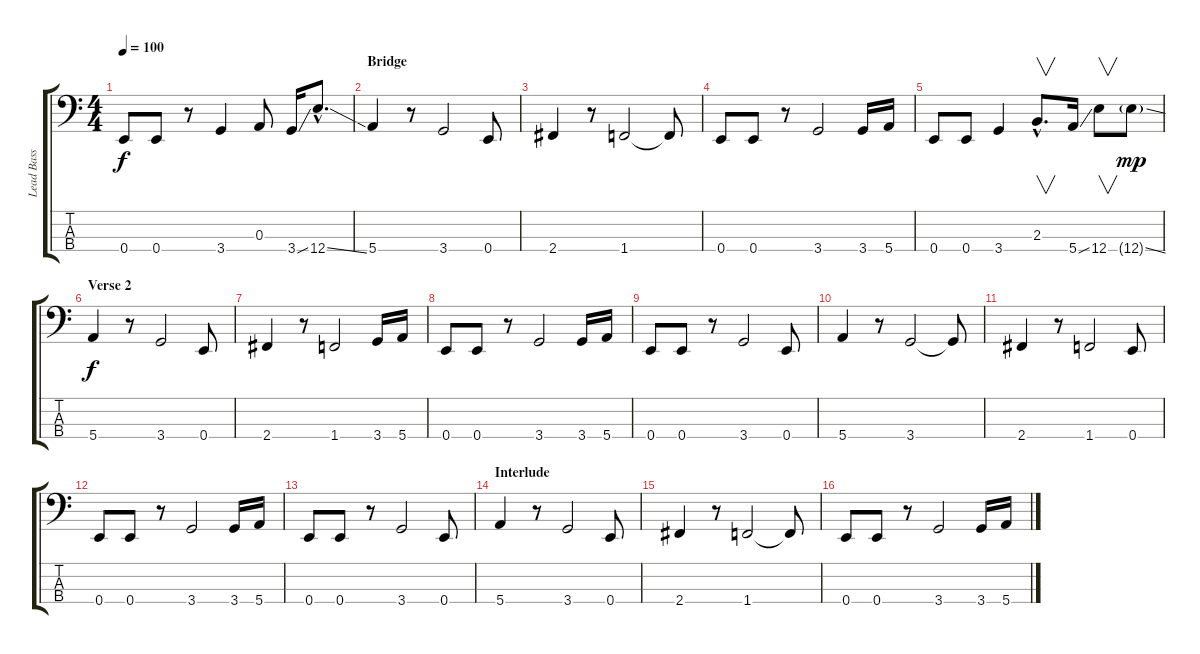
\track ("Lead Bass" "Lead Bass") {instrument electricbassfinger}
\staff {score tabs}
\tuning (G2 D2 A1 E1) {hide}
\ts (4 4)
\tempo 100
\clef f4
\ks c
0.4.8{dy f} 0.4.8 r.8 3.4.4 0.3.8 3.4{ss}.16 12.4{ss hac}.8{d} |
\section ("" "Bridge")
5.4.4 r.8 3.4.2 0.4.8 |
2.4.4 r.8 1.4.2 1.4{t}.8 |
0.4.8 0.4.8 r.8 3.4.2 3.4.16 5.4.16 |
0.4.8 0.4.8 3.4.4 2.3{hac}.8{v d} 5.4{ss}.16 12.4.8{v} 12.4{ss g}.8{dy mp} |
\section ("" "Verse 2")
5.4.4{dy f} r.8 3.4.2 0.4.8 |
2.4.4 r.8 1.4.2 3.4.16 5.4.16 |
0.4.8 0.4.8 r.8 3.4.2 3.4.16 5.4.16 |
0.4.8 0.4.8 r.8 3.4.2 0.4.8 |
5.4.4 r.8 3.4.2 3.4{t}.8 |
2.4.4 r.8 1.4.2 0.4.8 |
0.4.8 0.4.8 r.8 3.4.2 3.4.16 5.4.16 |
0.4.8 0.4.8 r.8 3.4.2 0.4.8 |
\section ("" "Interlude")
5.4.4 r.8 3.4.2 0.4.8 |
2.4.4 r.8 1.4.2 1.4{t}.8 |
0.4.8 0.4.8 r.8 3.4.2 3.4.16 5.4.16
